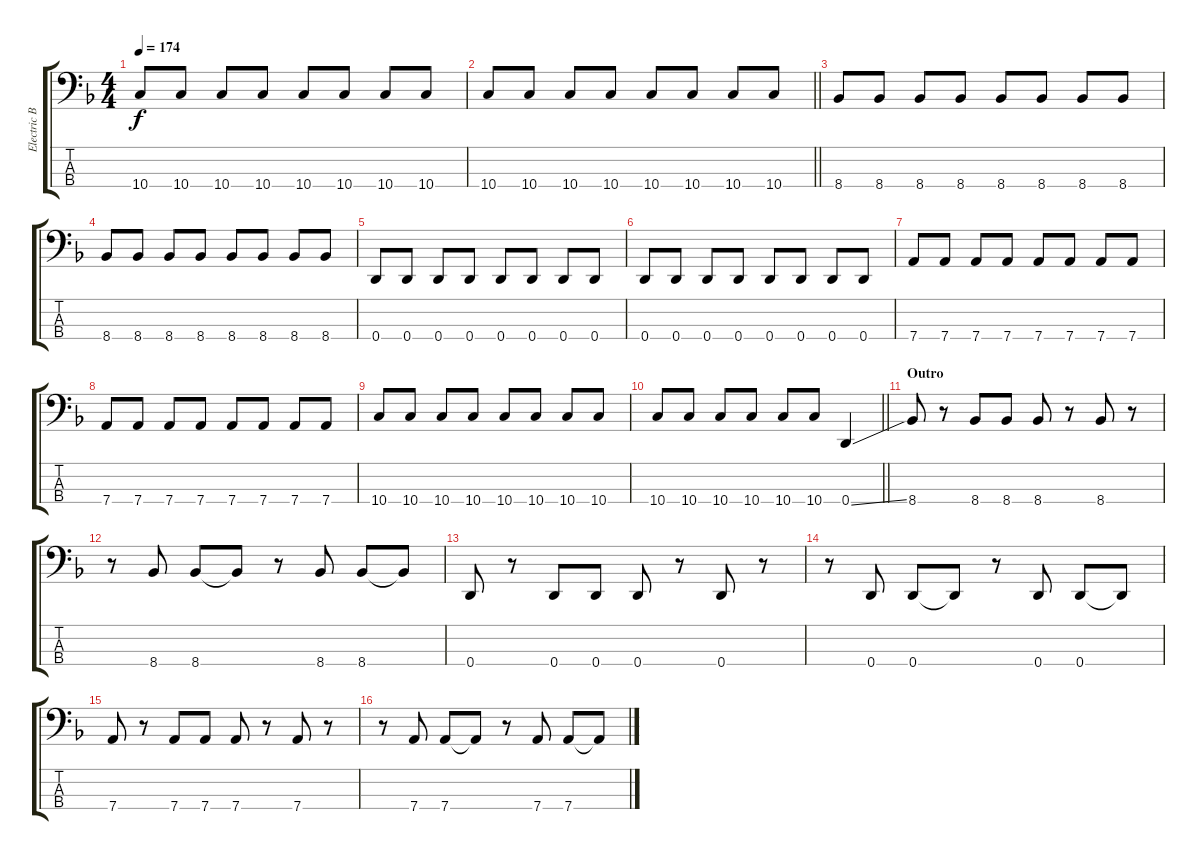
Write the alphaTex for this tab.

\track ("Electric Bass" "Electric B") {instrument electricbasspick}
\staff {score tabs}
\tuning (G2 D2 A1 D1) {hide}
\ts (4 4)
\tempo 174
\clef f4
\ks dminor
10.4.8{dy f} 10.4.8 10.4.8 10.4.8 10.4.8 10.4.8 10.4.8 10.4.8 |
\barLineRight lightlight
10.4.8 10.4.8 10.4.8 10.4.8 10.4.8 10.4.8 10.4.8 10.4.8 |
\section ("" "")
8.4.8 8.4.8 8.4.8 8.4.8 8.4.8 8.4.8 8.4.8 8.4.8 |
8.4.8 8.4.8 8.4.8 8.4.8 8.4.8 8.4.8 8.4.8 8.4.8 |
0.4.8 0.4.8 0.4.8 0.4.8 0.4.8 0.4.8 0.4.8 0.4.8 |
0.4.8 0.4.8 0.4.8 0.4.8 0.4.8 0.4.8 0.4.8 0.4.8 |
7.4.8 7.4.8 7.4.8 7.4.8 7.4.8 7.4.8 7.4.8 7.4.8 |
7.4.8 7.4.8 7.4.8 7.4.8 7.4.8 7.4.8 7.4.8 7.4.8 |
10.4.8 10.4.8 10.4.8 10.4.8 10.4.8 10.4.8 10.4.8 10.4.8 |
\barLineRight lightlight
10.4.8 10.4.8 10.4.8 10.4.8 10.4.8 10.4.8 0.4{ss}.4 |
\section ("" "Outro")
8.4.8 r.8 8.4.8 8.4.8 8.4.8 r.8 8.4.8 r.8 |
r.8 8.4.8 8.4.8 8.4{t}.8 r.8 8.4.8 8.4.8 8.4{t}.8 |
0.4.8 r.8 0.4.8 0.4.8 0.4.8 r.8 0.4.8 r.8 |
r.8 0.4.8 0.4.8 0.4{t}.8 r.8 0.4.8 0.4.8 0.4{t}.8 |
7.4.8 r.8 7.4.8 7.4.8 7.4.8 r.8 7.4.8 r.8 |
r.8 7.4.8 7.4.8 7.4{t}.8 r.8 7.4.8 7.4.8 7.4{t}.8
